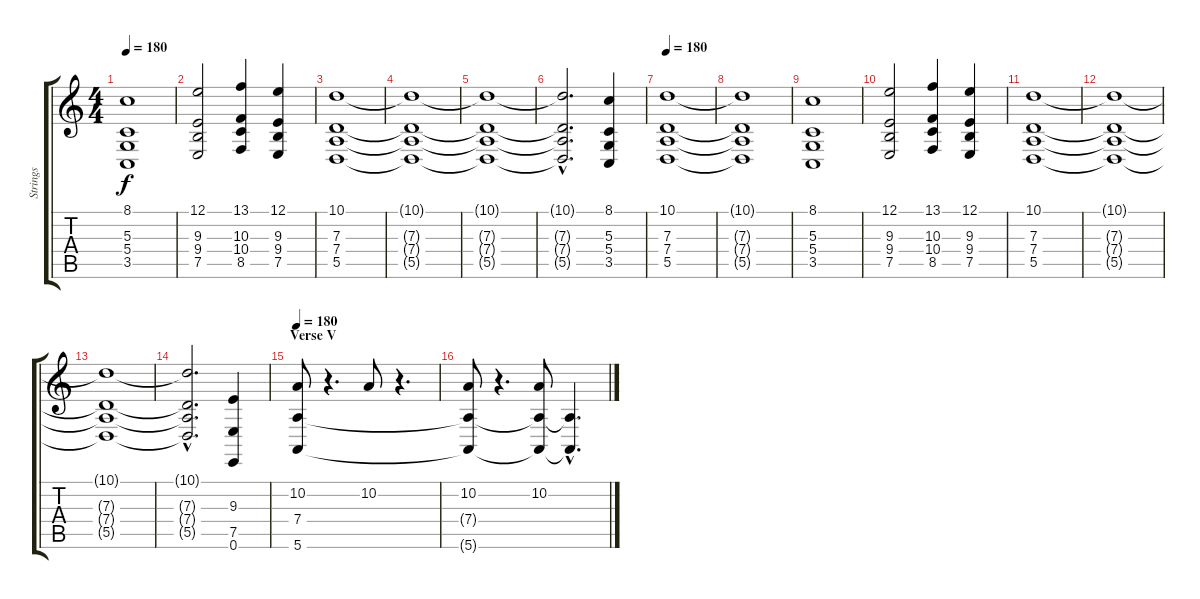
\track ("Strings" "Strings") {instrument stringensemble1}
\staff {score tabs}
\tuning (E4 B3 G3 D3 A2 E2) {hide}
\ts (4 4)
\tempo 180
\clef g2
\ks c
(8.1 5.3 5.4 3.5).1{dy f} |
(12.1 9.3 9.4 7.5).2 (13.1 10.3 10.4 8.5).4 (12.1 9.3 9.4 7.5).4 |
(10.1 7.3 7.4 5.5).1 |
(10.1{t} 7.3{t} 7.4{t} 5.5{t}).1 |
(10.1{t} 7.3{t} 7.4{t} 5.5{t}).1 |
(10.1{hac t} 7.3{hac t} 7.4{hac t} 5.5{hac t}).2{d} (8.1 5.3 5.4 3.5).4 |
\tempo 180
(10.1 7.3 7.4 5.5).1 |
(10.1{t} 7.3{t} 7.4{t} 5.5{t}).1 |
(8.1 5.3 5.4 3.5).1 |
(12.1 9.3 9.4 7.5).2 (13.1 10.3 10.4 8.5).4 (12.1 9.3 9.4 7.5).4 |
(10.1 7.3 7.4 5.5).1 |
(10.1{t} 7.3{t} 7.4{t} 5.5{t}).1 |
(10.1{t} 7.3{t} 7.4{t} 5.5{t}).1 |
(10.1{hac t} 7.3{hac t} 7.4{hac t} 5.5{hac t}).2{d} (9.3 7.5 0.6).4 |
\section ("" "Verse V")
\tempo 180
(10.2 7.4 5.6).8{volume 12} r.4{d} 10.2.8 r.4{d} |
(10.2 7.4{t} 5.6{t}).8 r.4{d} (10.2 7.4{t} 5.6{t}).8 (7.4{hac t} 5.6{hac t}).4{d}
